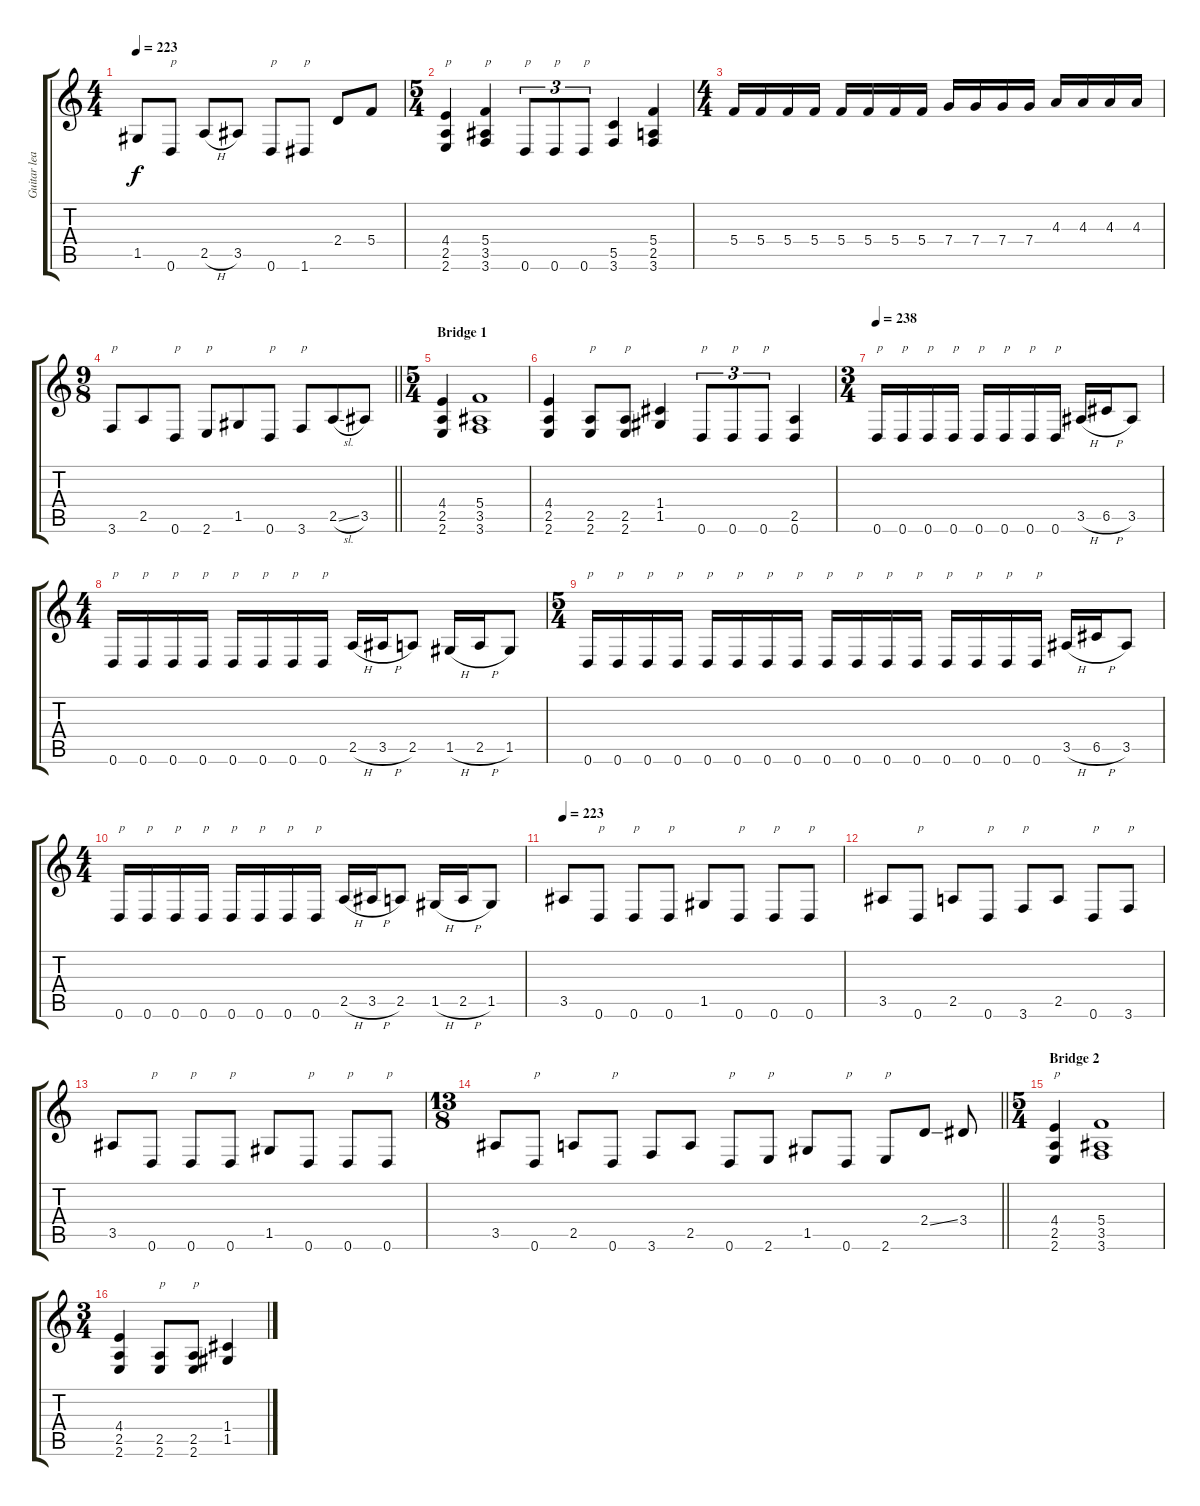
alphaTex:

\track ("Guitar lead 2" "Guitar lea") {instrument distortionguitar}
\staff {score tabs}
\tuning (D4 A3 F3 C3 G2 D2) {hide}
\ts (4 4)
\tempo 223
\clef g2
\ks c
1.5.8{dy f} 0.6.8{txt "p"} 2.5{h}.8 3.5.8 0.6.8{txt "p"} 1.6.8{txt "p"} 2.4.8 5.4.8 |
\ts (5 4)
(4.4 2.5 2.6).4{txt "p"} (5.4 3.5 3.6).4{txt "p"} 0.6.8{tu (3 2) txt "p"} 0.6.8{tu (3 2) txt "p"} 0.6.8{tu (3 2) txt "p"} (5.5 3.6).4 (5.4 2.5 3.6).4 |
\ts (4 4)
5.4.16 5.4.16 5.4.16 5.4.16 5.4.16 5.4.16 5.4.16 5.4.16 7.4.16 7.4.16 7.4.16 7.4.16 4.3.16 4.3.16 4.3.16 4.3.16 |
\ts (9 8)
\barLineRight lightlight
3.6.8{txt "p"} 2.5.8 0.6.8{txt "p"} 2.6.8{txt "p"} 1.5.8 0.6.8{txt "p"} 3.6.8{txt "p"} 2.5{sl}.8 3.5.8 |
\ts (5 4)
\section ("" "Bridge 1")
(4.4 2.5 2.6).4 (5.4 3.5 3.6).1 |
(4.4 2.5 2.6).4 (2.5 2.6).8{txt "p"} (2.5 2.6).8{txt "p"} (1.4 1.5).4 0.6.8{tu (3 2) txt "p"} 0.6.8{tu (3 2) txt "p"} 0.6.8{tu (3 2) txt "p"} (2.5 0.6).4 |
\ts (3 4)
\tempo 238
0.6.16{txt "p"} 0.6.16{txt "p"} 0.6.16{txt "p"} 0.6.16{txt "p"} 0.6.16{txt "p"} 0.6.16{txt "p"} 0.6.16{txt "p"} 0.6.16{txt "p"} 3.5{h}.16 6.5{h}.16 3.5.8 |
\ts (4 4)
0.6.16{txt "p"} 0.6.16{txt "p"} 0.6.16{txt "p"} 0.6.16{txt "p"} 0.6.16{txt "p"} 0.6.16{txt "p"} 0.6.16{txt "p"} 0.6.16{txt "p"} 2.5{h}.16 3.5{h}.16 2.5.8 1.5{h}.16 2.5{h}.16 1.5.8 |
\ts (5 4)
0.6.16{txt "p"} 0.6.16{txt "p"} 0.6.16{txt "p"} 0.6.16{txt "p"} 0.6.16{txt "p"} 0.6.16{txt "p"} 0.6.16{txt "p"} 0.6.16{txt "p"} 0.6.16{txt "p"} 0.6.16{txt "p"} 0.6.16{txt "p"} 0.6.16{txt "p"} 0.6.16{txt "p"} 0.6.16{txt "p"} 0.6.16{txt "p"} 0.6.16{txt "p"} 3.5{h}.16 6.5{h}.16 3.5.8 |
\ts (4 4)
0.6.16{txt "p"} 0.6.16{txt "p"} 0.6.16{txt "p"} 0.6.16{txt "p"} 0.6.16{txt "p"} 0.6.16{txt "p"} 0.6.16{txt "p"} 0.6.16{txt "p"} 2.5{h}.16 3.5{h}.16 2.5.8 1.5{h}.16 2.5{h}.16 1.5.8 |
\tempo 223
3.5.8 0.6.8{txt "p"} 0.6.8{txt "p"} 0.6.8{txt "p"} 1.5.8 0.6.8{txt "p"} 0.6.8{txt "p"} 0.6.8{txt "p"} |
3.5.8 0.6.8{txt "p"} 2.5.8 0.6.8{txt "p"} 3.6.8{txt "p"} 2.5.8 0.6.8{txt "p"} 3.6.8{txt "p"} |
3.5.8 0.6.8{txt "p"} 0.6.8{txt "p"} 0.6.8{txt "p"} 1.5.8 0.6.8{txt "p"} 0.6.8{txt "p"} 0.6.8{txt "p"} |
\ts (13 8)
\barLineRight lightlight
3.5.8 0.6.8{txt "p"} 2.5.8 0.6.8{txt "p"} 3.6.8 2.5.8 0.6.8{txt "p"} 2.6.8{txt "p"} 1.5.8 0.6.8{txt "p"} 2.6.8{txt "p"} 2.4{ss}.8 3.4.8 |
\ts (5 4)
\section ("" "Bridge 2")
(4.4 2.5 2.6).4{txt "p"} (5.4 3.5 3.6).1 |
\ts (3 4)
(4.4 2.5 2.6).4 (2.5 2.6).8{txt "p"} (2.5 2.6).8{txt "p"} (1.4 1.5).4
